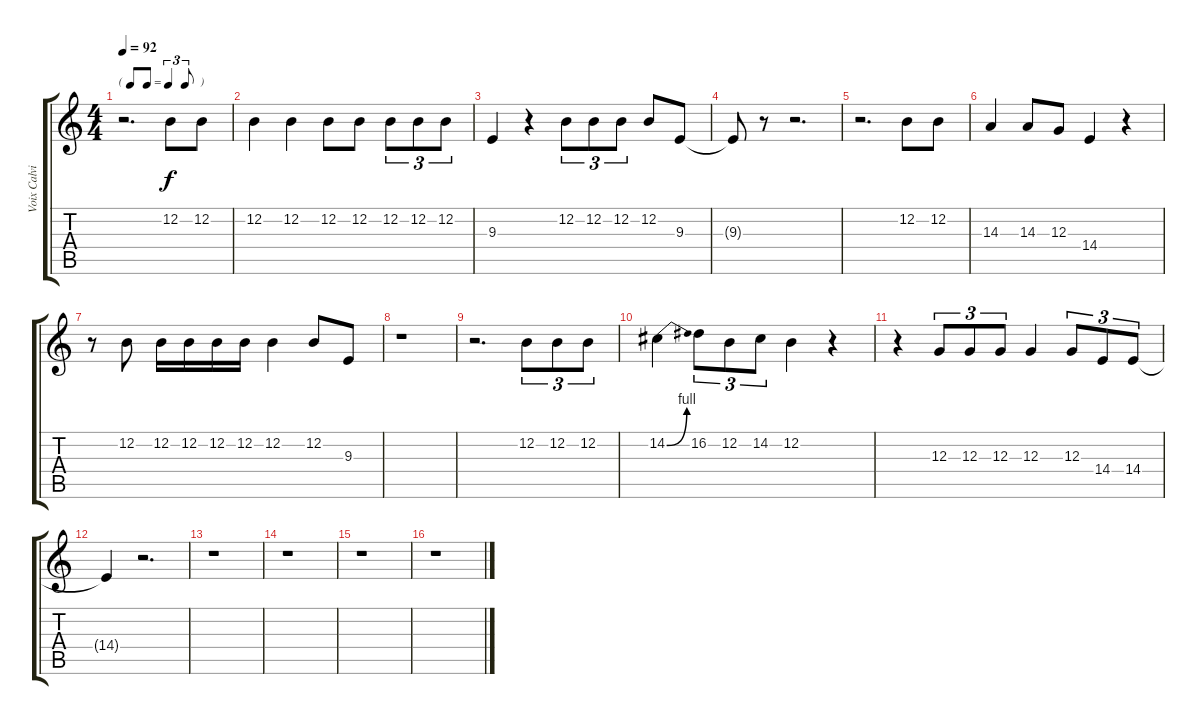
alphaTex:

\track ("Voix Calvin" "Voix Calvi") {instrument rockorgan}
\staff {score tabs}
\tuning (E4 B3 G3 D3 A2 E2) {hide}
\ts (4 4)
\tf triplet8th
\tempo 92
\clef g2
\ks c
r.2{d dy f} 12.2.8 12.2.8 |
12.2.4 12.2.4 12.2.8 12.2.8 12.2.8{tu (3 2)} 12.2.8{tu (3 2)} 12.2.8{tu (3 2)} |
9.3.4 r.4 12.2.8{tu (3 2)} 12.2.8{tu (3 2)} 12.2.8{tu (3 2)} 12.2.8 9.3.8 |
9.3{t}.8 r.8 r.2{d} |
r.2{d} 12.2.8 12.2.8 |
14.3.4 14.3.8 12.3.8 14.4.4 r.4 |
r.8 12.2.8 12.2.16 12.2.16 12.2.16 12.2.16 12.2.4 12.2.8 9.3.8 |
r.1 |
r.2{d} 12.2.8{tu (3 2)} 12.2.8{tu (3 2)} 12.2.8{tu (3 2)} |
14.2{be (bend 0 0 60 4)}.4 16.2.8{tu (3 2)} 12.2.8{tu (3 2)} 14.2.8{tu (3 2)} 12.2.4 r.4 |
r.4 12.3.8{tu (3 2)} 12.3.8{tu (3 2)} 12.3.8{tu (3 2)} 12.3.4 12.3.8{tu (3 2)} 14.4.8{tu (3 2)} 14.4.8{tu (3 2)} |
14.4{t}.4 r.2{d} |
r.1 |
r.1 |
r.1 |
r.1
